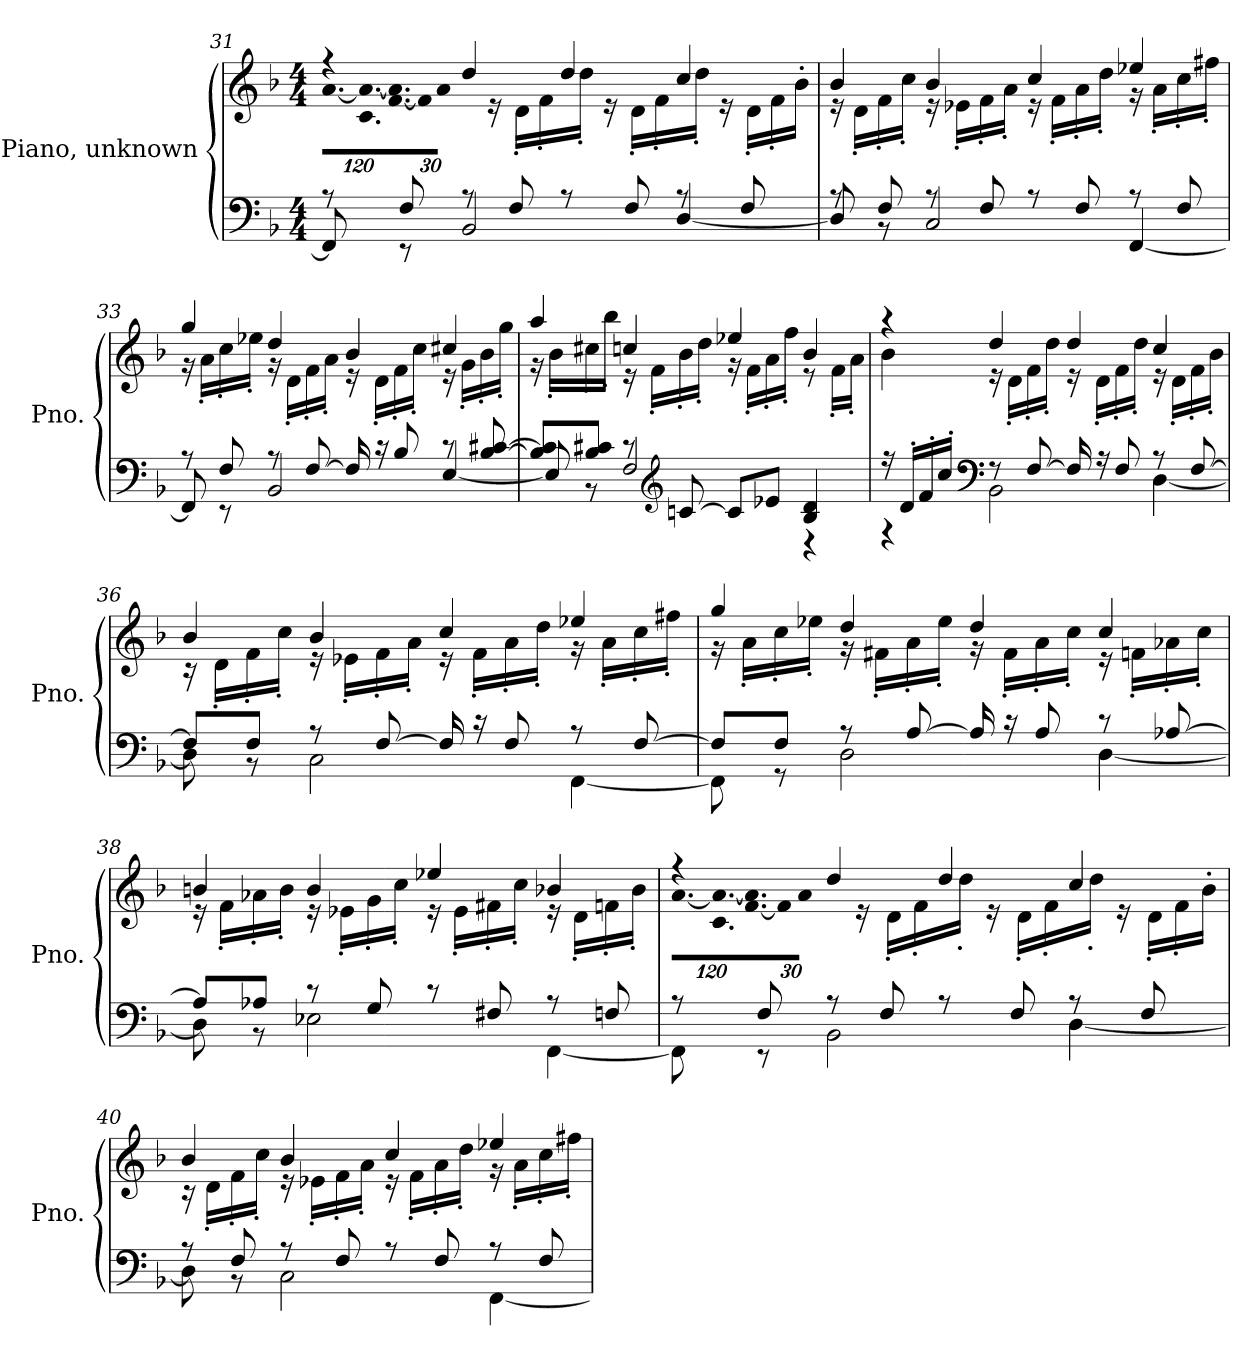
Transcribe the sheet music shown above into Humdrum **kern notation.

**kern	**kern
*part1	*part1
*staff2	*staff1
*I"Piano, unknown	*
*I'Pno.	*
!!LO:LB:g=z
*clefF4	*clefG2
*k[b-]	*k[b-]
*M4/4	*M4/4
=31	=31
*^	*^
*	*	*	*Xbrackettup
!	!	!	!LO:N:vis=32.
8r	8FF/]	4r	[1920%103a\LLL
!	!	!	!LO:N:vis=32.
.	.	.	1920%103c\ 1920%103a\_
!	!	!	!LO:N:vis=32.
.	.	.	[1920%103f\ 1920%103a\]
8F/	8r	.	.
!	!	!	!LO:N:vis=64
.	.	.	960%17f\JK]
!	!	!	!LO:N:vis=16
.	.	.	1920%137a\JJ
8r	2BB-/	4dd/	16r
.	.	.	16d'\LL
8F/	.	.	16f'\
.	.	.	16dd'\JJ
8r	.	4dd/	16r
.	.	.	16d'\LL
8F/	.	.	16f'\
.	.	.	16dd'\JJ
8r	[4D/	4cc/	16r
.	.	.	16d'\LL
8F/	.	.	16f'\
.	.	.	16b-'\JJ
=32	=32	=32	=32
8r	8D/]	4b-/	16r
.	.	.	16d'\LL
8F/	8r	.	16f'\
.	.	.	16cc'\JJ
8r	2C/	4b-/	16r
.	.	.	16e-X'\LL
8F/	.	.	16f'\
.	.	.	16a'\JJ
8r	.	4cc/	16r
.	.	.	16f'\LL
8F/	.	.	16a'\
.	.	.	16dd'\JJ
8r	[4FF/	4ee-X/	16r
.	.	.	16a'\LL
8F/	.	.	16cc'\
.	.	.	16ff#X'\JJ
!!LO:PB:g=z	!!
=33	=33	=33	=33
8r	8FF/]	4gg/	16r
.	.	.	16a'\LL
8F/	8r	.	16cc'\
.	.	.	16ee-X'\JJ
8r	2BB-/	4dd/	16r
.	.	.	16d'\LL
[8F/	.	.	16f'\
.	.	.	16a'\JJ
16F/]	.	4b-/	16r
16r	.	.	16d'\LL
8B-/	.	.	16f'\
.	.	.	16cc'\JJ
8r	[4E/	4cc#X/	16r
.	.	.	16g'\LL
[8B-/ [8c#X/	.	.	16b-'\
.	.	.	16gg'\JJ
=34	=34	=34	=34
8B-/] 8c#/]L	8E/]	4aa/	16r
.	.	.	16b-'\LL
8B-/ 8c#X/J	8r	.	16cc#X'\
.	.	.	16bb-'\JJ
8r	2F/	4ccn/	16r
.	.	.	16f'\LL
*clefG2	*	*	*
[8cn/	.	.	16b-'\
.	.	.	16dd'\JJ
8c/L]	.	4ee-X/	16r
.	.	.	16f'\LL
8e-X/J	.	.	16a'\
.	.	.	16ff'\JJ
4B-/ 4d/	4r	4b-/	8r
.	.	.	16f'\LL
.	.	.	16a'\JJ
!!LO:LB:g=z	!!
=35	=35	=35	=35
16r	4r	4r	4b-\
16d'/LL	.	.	.
16f'/	.	.	.
16cc'/JJ	.	.	.
*clefF4	*	*	*
8r	2BB-\	4dd/	16r
.	.	.	16d'\LL
[8F/	.	.	16f'\
.	.	.	16dd'\JJ
16F/]	.	4dd/	16r
16r	.	.	16d'\LL
8F/	.	.	16f'\
.	.	.	16dd'\JJ
8r	[4D\	4cc/	16r
.	.	.	16d'\LL
[8F/	.	.	16f'\
.	.	.	16b-'\JJ
=36	=36	=36	=36
8F/L]	8D\]	4b-/	16r
.	.	.	16d'\LL
8F/J	8r	.	16f'\
.	.	.	16cc'\JJ
8r	2C\	4b-/	16r
.	.	.	16e-X'\LL
[8F/	.	.	16f'\
.	.	.	16a'\JJ
16F/]	.	4cc/	16r
16r	.	.	16f'\LL
8F/	.	.	16a'\
.	.	.	16dd'\JJ
8r	[4FF\	4ee-X/	16r
.	.	.	16a'\LL
[8F/	.	.	16cc'\
.	.	.	16ff#X'\JJ
!!LO:LB:g=z	!!
=37	=37	=37	=37
8F/L]	8FF\]	4gg/	16r
.	.	.	16a'\LL
8F/J	8r	.	16cc'\
.	.	.	16ee-X'\JJ
8r	2D\	4dd/	16r
.	.	.	16f#X'\LL
[8A/	.	.	16a'\
.	.	.	16ee-'\JJ
16A/]	.	4dd/	16r
16r	.	.	16f#'\LL
8A/	.	.	16a'\
.	.	.	16cc'\JJ
8r	[4D\	4cc/	16r
.	.	.	16fn'\LL
[8A-X/	.	.	16a-X'\
.	.	.	16cc'\JJ
=38	=38	=38	=38
8A-/L]	8D\]	4bn/	16r
.	.	.	16f'\LL
8A-X/J	8r	.	16a-X'\
.	.	.	16b'\JJ
8r	2E-X\	4b/	16r
.	.	.	16e-X'\LL
8G/	.	.	16g'\
.	.	.	16cc'\JJ
8r	.	4ee-X/	16r
.	.	.	16e-'\LL
8F#X/	.	.	16f#X'\
.	.	.	16cc'\JJ
8r	[4FF\	4b-X/	16r
.	.	.	16d'\LL
8Fn/	.	.	16fn'\
.	.	.	16b-'\JJ
!!LO:LB:g=z	!!
=39	=39	=39	=39
!	!	!	!LO:N:vis=32.
8r	8FF\]	4r	[1920%103a\LLL
!	!	!	!LO:N:vis=32.
.	.	.	1920%103c\ 1920%103a\_
!	!	!	!LO:N:vis=32.
.	.	.	[1920%103f\ 1920%103a\]
8F/	8r	.	.
!	!	!	!LO:N:vis=64
.	.	.	960%17f\JK]
!	!	!	!LO:N:vis=16
.	.	.	1920%137a\JJ
8r	2BB-\	4dd/	16r
.	.	.	16d'\LL
8F/	.	.	16f'\
.	.	.	16dd'\JJ
8r	.	4dd/	16r
.	.	.	16d'\LL
8F/	.	.	16f'\
.	.	.	16dd'\JJ
8r	[4D\	4cc/	16r
.	.	.	16d'\LL
8F/	.	.	16f'\
.	.	.	16b-'\JJ
=40	=40	=40	=40
8r	8D\]	4b-/	16r
.	.	.	16d'\LL
8F/	8r	.	16f'\
.	.	.	16cc'\JJ
8r	2C\	4b-/	16r
.	.	.	16e-X'\LL
8F/	.	.	16f'\
.	.	.	16a'\JJ
8r	.	4cc/	16r
.	.	.	16f'\LL
8F/	.	.	16a'\
.	.	.	16dd'\JJ
8r	[4FF\	4ee-X/	16r
.	.	.	16a'\LL
8F/	.	.	16cc'\
.	.	.	16ff#X'\JJ
*v	*v	*	*
*	*v	*v
=	=
*-	*-
